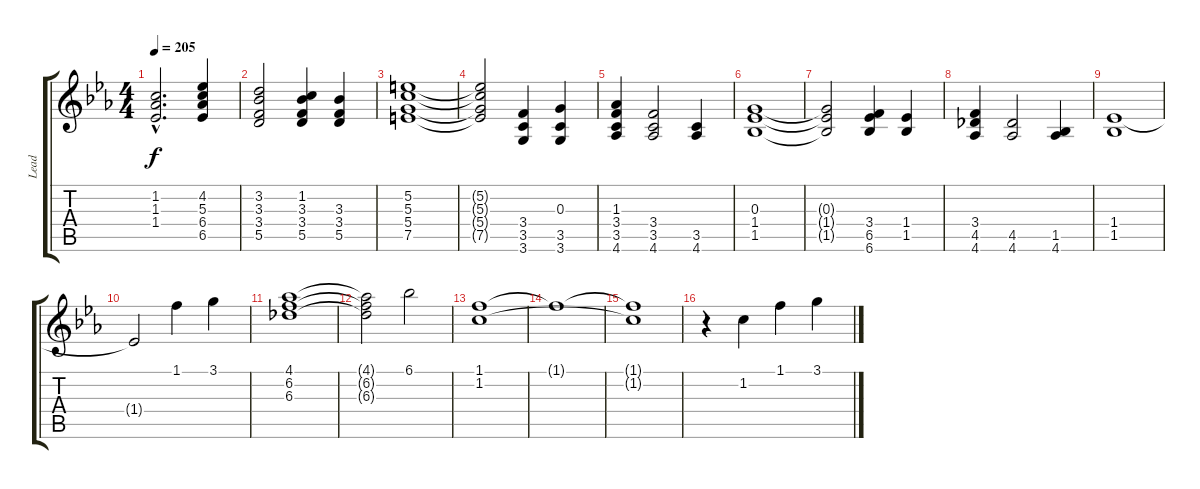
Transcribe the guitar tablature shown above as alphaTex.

\track ("Lead" "Lead") {instrument acousticguitarsteel}
\staff {score tabs}
\tuning (E4 B3 G3 D3 A2 E2) {hide}
\ts (4 4)
\tempo 205
\clef g2
\ks cminor
(1.2{hac} 1.3{hac} 1.4{hac}).2{d dy f} (4.2 5.3 6.4 6.5).4 |
(3.2 3.3 3.4 5.5).2 (1.2 3.3 3.4 5.5).4 (3.3 3.4 5.5).4 |
(5.2 5.3 5.4 7.5).1 |
(5.2{t} 5.3{t} 5.4{t} 7.5{t}).2 (3.4 3.5 3.6).4 (0.3 3.5 3.6).4 |
(1.3 3.4 3.5 4.6).4 (3.4 3.5 4.6).2 (3.5 4.6).4 |
(0.3 1.4 1.5).1 |
(0.3{t} 1.4{t} 1.5{t}).2 (3.4 6.5 6.6).4 (1.4 1.5).4 |
(3.4 4.5 4.6).4 (4.5 4.6).2 (1.5 4.6).4 |
(1.4 1.5).1 |
1.4{t}.2 1.1.4 3.1.4 |
(4.1 6.2 6.3).1 |
(4.1{t} 6.2{t} 6.3{t}).2 6.1.2 |
(1.1 1.2).1 |
1.1{t}.1 |
(1.1{t} 1.2{t}).1 |
r.4 1.2.4 1.1.4 3.1.4
